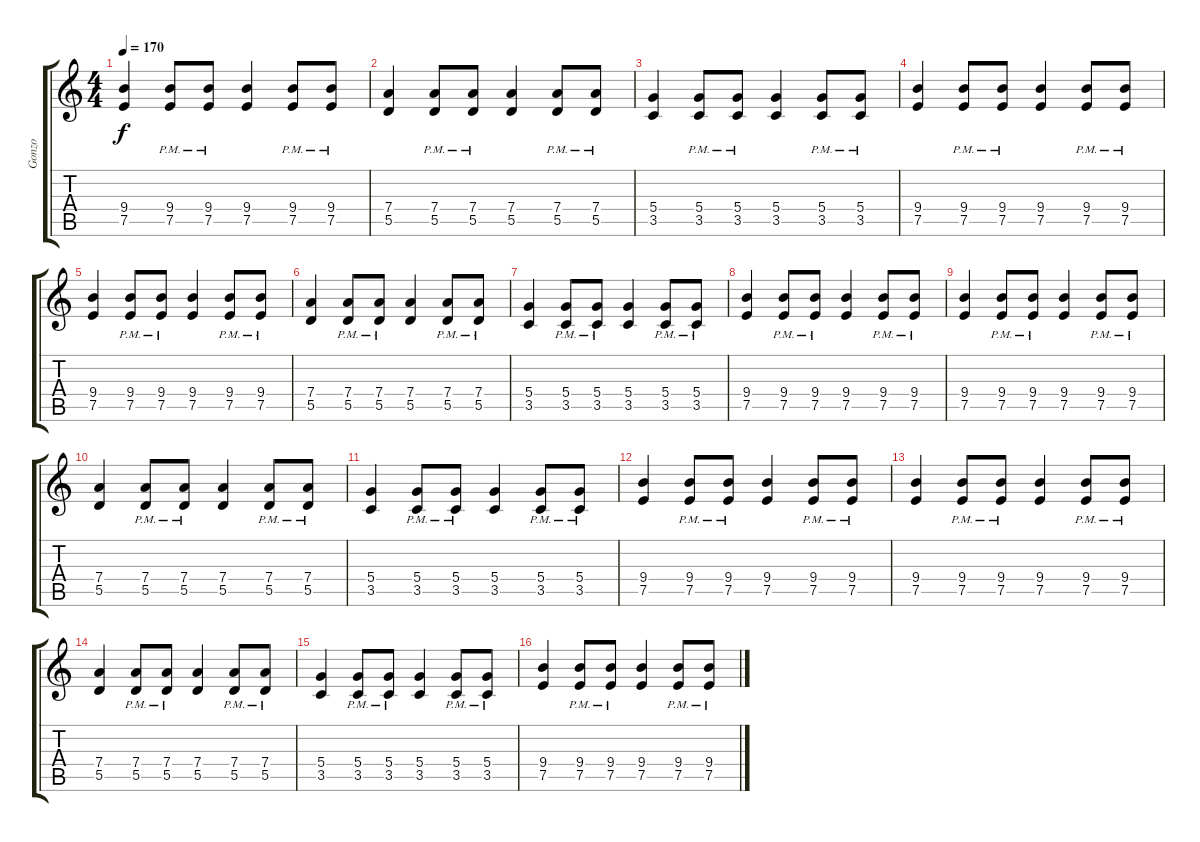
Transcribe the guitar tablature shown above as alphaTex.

\track ("Gonzo" "Gonzo") {instrument distortionguitar}
\staff {score tabs}
\tuning (E4 B3 G3 D3 A2 E2) {hide}
\ts (4 4)
\tempo 170
\clef g2
\ks c
(9.4 7.5).4{dy f} (9.4{pm} 7.5{pm}).8 (9.4{pm} 7.5{pm}).8 (9.4 7.5).4 (9.4{pm} 7.5{pm}).8 (9.4{pm} 7.5{pm}).8 |
(7.4 5.5).4 (7.4{pm} 5.5{pm}).8 (7.4{pm} 5.5{pm}).8 (7.4 5.5).4 (7.4{pm} 5.5{pm}).8 (7.4{pm} 5.5{pm}).8 |
(5.4 3.5).4 (5.4{pm} 3.5{pm}).8 (5.4{pm} 3.5{pm}).8 (5.4 3.5).4 (5.4{pm} 3.5{pm}).8 (5.4{pm} 3.5{pm}).8 |
(9.4 7.5).4 (9.4{pm} 7.5{pm}).8 (9.4{pm} 7.5{pm}).8 (9.4 7.5).4 (9.4{pm} 7.5{pm}).8 (9.4{pm} 7.5{pm}).8 |
(9.4 7.5).4 (9.4{pm} 7.5{pm}).8 (9.4{pm} 7.5{pm}).8 (9.4 7.5).4 (9.4{pm} 7.5{pm}).8 (9.4{pm} 7.5{pm}).8 |
(7.4 5.5).4 (7.4{pm} 5.5{pm}).8 (7.4{pm} 5.5{pm}).8 (7.4 5.5).4 (7.4{pm} 5.5{pm}).8 (7.4{pm} 5.5{pm}).8 |
(5.4 3.5).4 (5.4{pm} 3.5{pm}).8 (5.4{pm} 3.5{pm}).8 (5.4 3.5).4 (5.4{pm} 3.5{pm}).8 (5.4{pm} 3.5{pm}).8 |
(9.4 7.5).4 (9.4{pm} 7.5{pm}).8 (9.4{pm} 7.5{pm}).8 (9.4 7.5).4 (9.4{pm} 7.5{pm}).8 (9.4{pm} 7.5{pm}).8 |
(9.4 7.5).4 (9.4{pm} 7.5{pm}).8 (9.4{pm} 7.5{pm}).8 (9.4 7.5).4 (9.4{pm} 7.5{pm}).8 (9.4{pm} 7.5{pm}).8 |
(7.4 5.5).4 (7.4{pm} 5.5{pm}).8 (7.4{pm} 5.5{pm}).8 (7.4 5.5).4 (7.4{pm} 5.5{pm}).8 (7.4{pm} 5.5{pm}).8 |
(5.4 3.5).4 (5.4{pm} 3.5{pm}).8 (5.4{pm} 3.5{pm}).8 (5.4 3.5).4 (5.4{pm} 3.5{pm}).8 (5.4{pm} 3.5{pm}).8 |
(9.4 7.5).4 (9.4{pm} 7.5{pm}).8 (9.4{pm} 7.5{pm}).8 (9.4 7.5).4 (9.4{pm} 7.5{pm}).8 (9.4{pm} 7.5{pm}).8 |
(9.4 7.5).4 (9.4{pm} 7.5{pm}).8 (9.4{pm} 7.5{pm}).8 (9.4 7.5).4 (9.4{pm} 7.5{pm}).8 (9.4{pm} 7.5{pm}).8 |
(7.4 5.5).4 (7.4{pm} 5.5{pm}).8 (7.4{pm} 5.5{pm}).8 (7.4 5.5).4 (7.4{pm} 5.5{pm}).8 (7.4{pm} 5.5{pm}).8 |
(5.4 3.5).4 (5.4{pm} 3.5{pm}).8 (5.4{pm} 3.5{pm}).8 (5.4 3.5).4 (5.4{pm} 3.5{pm}).8 (5.4{pm} 3.5{pm}).8 |
(9.4 7.5).4 (9.4{pm} 7.5{pm}).8 (9.4{pm} 7.5{pm}).8 (9.4 7.5).4 (9.4{pm} 7.5{pm}).8 (9.4{pm} 7.5{pm}).8
